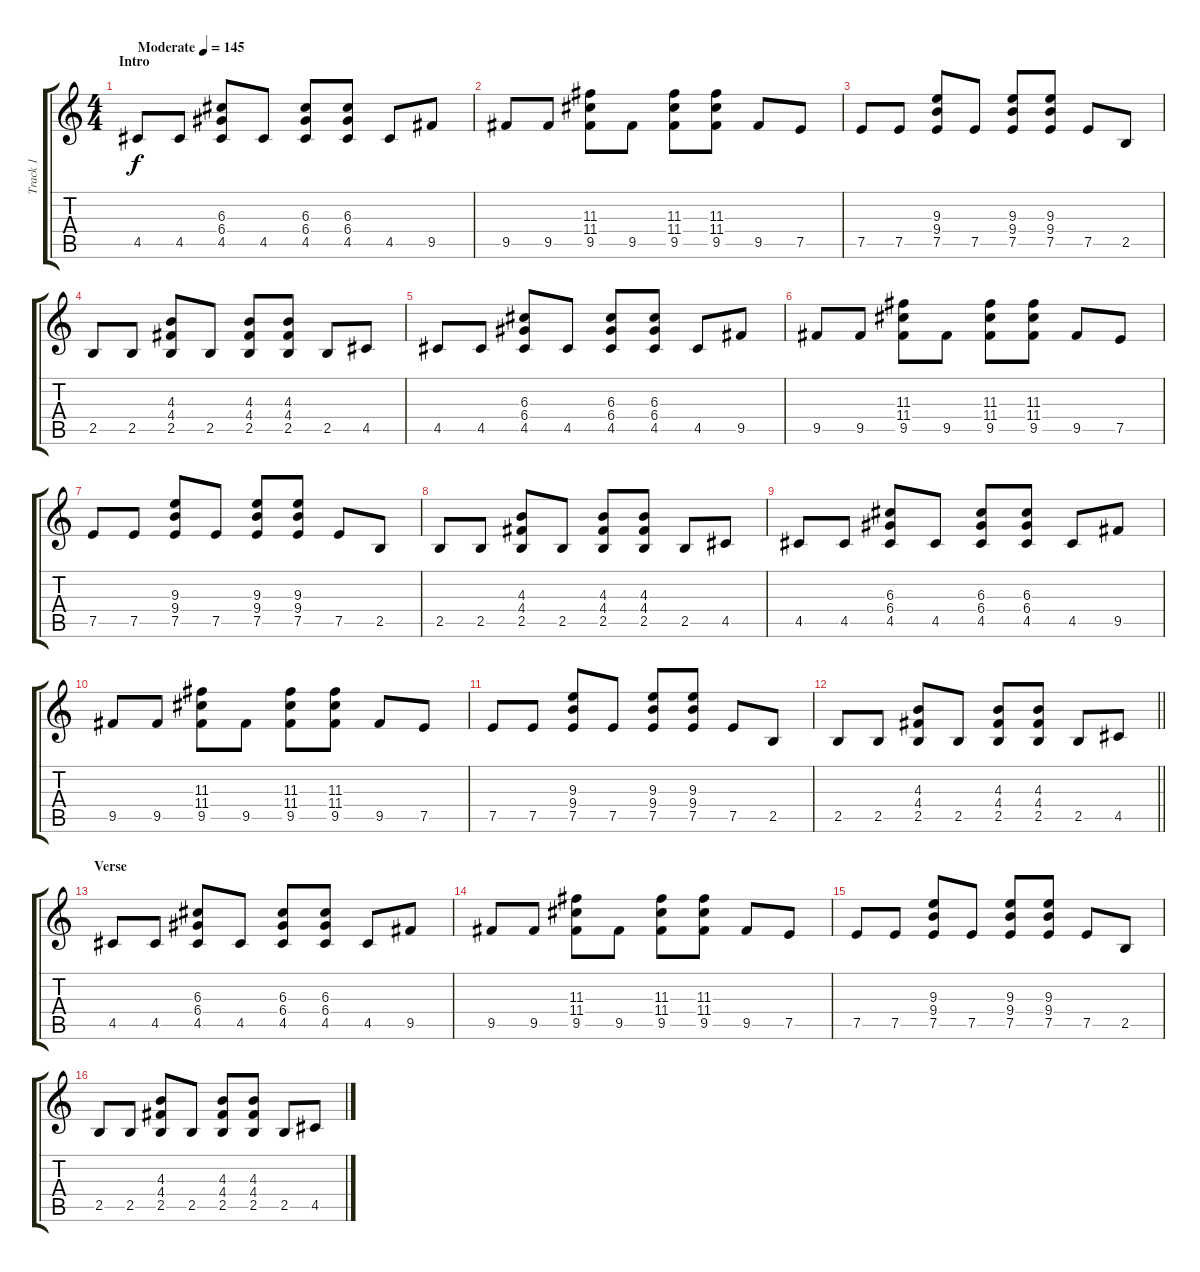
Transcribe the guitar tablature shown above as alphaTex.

\track ("Track 1" "Track 1") {instrument electricguitarclean}
\staff {score tabs}
\tuning (E4 B3 G3 D3 A2 E2) {hide}
\ts (4 4)
\section ("" "Intro")
\tempo (145 "Moderate")
\clef g2
\ks c
4.5.8{dy f instrument electricguitarclean} 4.5.8 (6.3 6.4 4.5).8 4.5.8 (6.3 6.4 4.5).8 (6.3 6.4 4.5).8 4.5.8 9.5.8 |
9.5.8 9.5.8 (11.3 11.4 9.5).8 9.5.8 (11.3 11.4 9.5).8 (11.3 11.4 9.5).8 9.5.8 7.5.8 |
7.5.8 7.5.8 (9.3 9.4 7.5).8 7.5.8 (9.3 9.4 7.5).8 (9.3 9.4 7.5).8 7.5.8 2.5.8 |
2.5.8 2.5.8 (4.3 4.4 2.5).8 2.5.8 (4.3 4.4 2.5).8 (4.3 4.4 2.5).8 2.5.8 4.5.8 |
4.5.8 4.5.8 (6.3 6.4 4.5).8 4.5.8 (6.3 6.4 4.5).8 (6.3 6.4 4.5).8 4.5.8 9.5.8 |
9.5.8 9.5.8 (11.3 11.4 9.5).8 9.5.8 (11.3 11.4 9.5).8 (11.3 11.4 9.5).8 9.5.8 7.5.8 |
7.5.8 7.5.8 (9.3 9.4 7.5).8 7.5.8 (9.3 9.4 7.5).8 (9.3 9.4 7.5).8 7.5.8 2.5.8 |
2.5.8 2.5.8 (4.3 4.4 2.5).8 2.5.8 (4.3 4.4 2.5).8 (4.3 4.4 2.5).8 2.5.8 4.5.8 |
4.5.8 4.5.8 (6.3 6.4 4.5).8 4.5.8 (6.3 6.4 4.5).8 (6.3 6.4 4.5).8 4.5.8 9.5.8 |
9.5.8 9.5.8 (11.3 11.4 9.5).8 9.5.8 (11.3 11.4 9.5).8 (11.3 11.4 9.5).8 9.5.8 7.5.8 |
7.5.8 7.5.8 (9.3 9.4 7.5).8 7.5.8 (9.3 9.4 7.5).8 (9.3 9.4 7.5).8 7.5.8 2.5.8 |
\barLineRight lightlight
2.5.8 2.5.8 (4.3 4.4 2.5).8 2.5.8 (4.3 4.4 2.5).8 (4.3 4.4 2.5).8 2.5.8 4.5.8 |
\section ("" "Verse")
4.5.8 4.5.8 (6.3 6.4 4.5).8 4.5.8 (6.3 6.4 4.5).8 (6.3 6.4 4.5).8 4.5.8 9.5.8 |
9.5.8 9.5.8 (11.3 11.4 9.5).8 9.5.8 (11.3 11.4 9.5).8 (11.3 11.4 9.5).8 9.5.8 7.5.8 |
7.5.8 7.5.8 (9.3 9.4 7.5).8 7.5.8 (9.3 9.4 7.5).8 (9.3 9.4 7.5).8 7.5.8 2.5.8 |
2.5.8 2.5.8 (4.3 4.4 2.5).8 2.5.8 (4.3 4.4 2.5).8 (4.3 4.4 2.5).8 2.5.8 4.5.8
